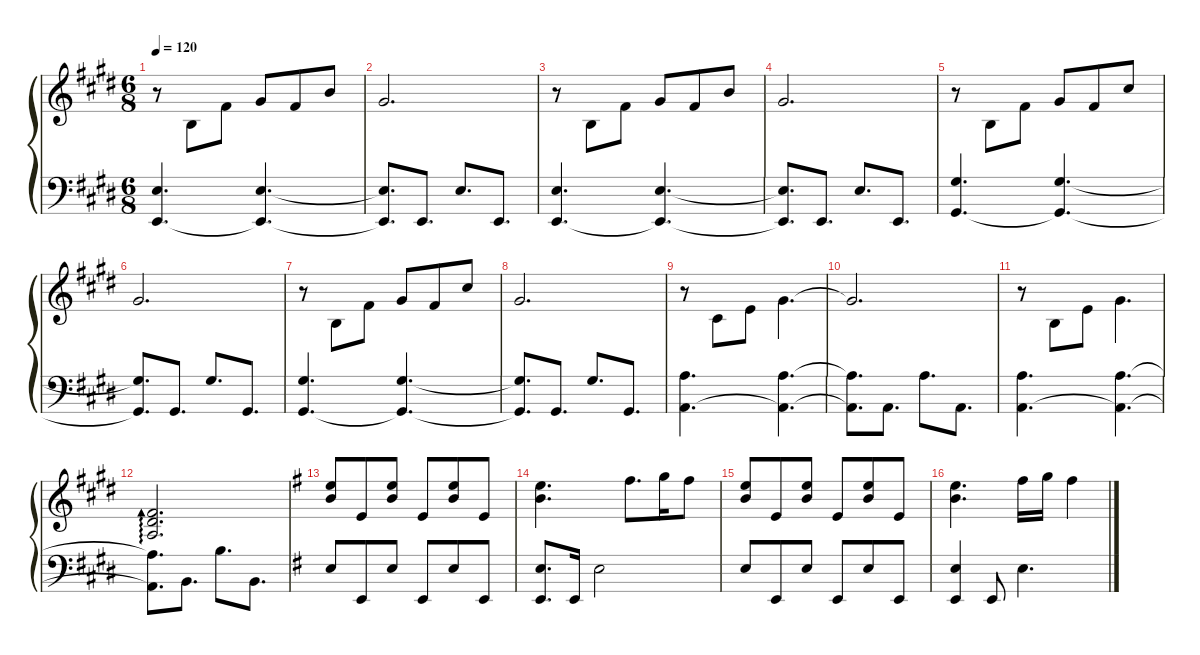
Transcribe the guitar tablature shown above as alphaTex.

\defaultSystemsLayout 4
\hideDynamics
\bracketExtendMode groupsimilarinstruments
\singleTrackTrackNamePolicy hidden
\multiTrackTrackNamePolicy hidden
\otherSystemsTrackNameOrientation horizontal
\extendBarLines
\track ("Acoustic Piano (Staff 1)" "pno.") {instrument acousticgrandpiano}
\staff {score}
\tuning (E4 B3 G3 D3 A2 E2)
\ts (6 8)
\tempo 120
\clef g2
\ks e
r.8{dy mf beam Down beam merge} 0.2{acc forcenatural}.8{dy p beam Up beam merge} 2.1{acc #}.8{dy mp beam Up beam split} 4.1{acc #}.8{dy f beam Up beam merge} 7.2{acc #}.8{dy mf beam Up beam merge} 7.1{acc forcenatural}.8{beam Up beam merge} |
4.1{acc #}.2{d dy f beam Up beam merge} |
r.8{beam Down beam merge} 0.2{acc forcenatural}.8{dy p beam Up beam merge} 2.1{acc #}.8{dy mf beam Up beam split} 4.1{acc #}.8{dy f beam Up beam merge} 7.2{acc #}.8{dy mf beam Up beam merge} 7.1{acc forcenatural}.8{dy f beam Up beam merge} |
4.1{acc #}.2{d beam Up beam merge} |
r.8{beam Down beam merge} 0.2{acc forcenatural}.8{dy p beam Up beam merge} 2.1{acc #}.8{dy mp beam Up beam split} 4.1{acc #}.8{dy mf beam Up beam merge} 7.2{acc #}.8{beam Up beam merge} 9.1{acc #}.8{dy mp beam Down beam merge} |
4.1{acc #}.2{d dy mf beam Up beam merge} |
r.8{beam Down beam merge} 0.2{acc forcenatural}.8{dy p beam Up beam merge} 2.1{acc #}.8{dy mf beam Up beam split} 4.1{acc #}.8{beam Up beam merge} 7.2{acc #}.8{beam Up beam merge} 9.1{acc #}.8{beam Down beam merge} |
9.2{acc #}.2{d beam Up beam merge} |
r.8{beam Down beam merge} 2.2{acc #}.8{dy p beam Up beam merge} 5.2{acc forcenatural}.8{beam Up beam merge} 4.1{acc #}.4{d dy mp beam Up beam merge} |
4.1{t acc #}.2{d dy mf beam Up beam merge} |
r.8{beam Down beam merge} 0.2{acc forcenatural}.8{dy p beam Up beam merge} 0.1{acc forcenatural}.8{beam Up beam merge} 4.1{acc #}.4{d dy mf beam Up beam merge} |
(2.1{acc #} 4.2{acc #} 2.3{acc forcenatural}).2{d ad 120 dy mp beam Up beam merge} |
\ks eminor
(12.1{acc forcenatural} 12.2{acc forcenatural}).8{dy fff beam merge} 9.3{acc forcenatural}.8{dy p beam merge} (12.1{acc forcenatural} 12.2{acc forcenatural}).8{dy f beam split} 9.3{acc forcenatural}.8{beam merge} (12.1{acc forcenatural} 12.2{acc forcenatural}).8{dy ff beam merge} 9.3{acc forcenatural}.8{dy p beam merge} |
(12.1{acc forcenatural} 12.2{acc forcenatural}).4{d dy fff beam merge} 14.1{acc #}.8{d dy f beam merge} 15.1{acc forcenatural}.16{beam merge} 14.1{acc #}.8{beam merge} |
(12.1{acc forcenatural} 12.2{acc forcenatural}).8{dy fff beam merge} 9.3{acc forcenatural}.8{dy p beam merge} (12.1{acc forcenatural} 12.2{acc forcenatural}).8{dy f beam split} 9.3{acc forcenatural}.8{beam merge} (12.1{acc forcenatural} 12.2{acc forcenatural}).8{dy ff beam merge} 9.3{acc forcenatural}.8{dy p beam merge} |
(12.1{acc forcenatural} 12.2{acc forcenatural}).4{d dy fff beam merge} 14.1{acc #}.16{dy f beam merge} 15.1{acc forcenatural}.16{beam merge} 14.1{acc #}.4{beam merge}
\staff {score}
\tuning (G2 D2 A1 E1 B0)
\clef f4
\ottava regular
\simile none
\ks e
(7.3{acc forcenatural} 5.5{acc forcenatural}).4{d ot 8vb dy mp} (7.3{acc forcenatural} 5.5{t acc forcenatural}).4{d ot 8vb} |
(7.3{t acc forcenatural} 5.5{t acc forcenatural}).8{d ot 8vb dy p} 7.3{acc forcenatural}.8{d} 9.1{acc forcenatural}.8{d dy mp} 7.3{acc forcenatural}.8{d} |
(7.3{acc forcenatural} 5.5{acc forcenatural}).4{d ot 8vb} (7.3{acc forcenatural} 5.5{t acc forcenatural}).4{d ot 8vb} |
(7.3{t acc forcenatural} 5.5{t acc forcenatural}).8{d ot 8vb dy p} 7.3{acc forcenatural}.8{d} 9.1{acc forcenatural}.8{d dy mp} 7.3{acc forcenatural}.8{d} |
(11.3{acc #} 9.5{acc #}).4{d ot 8vb dy p} (11.3{acc #} 9.5{t acc #}).4{d ot 8vb} |
(11.3{t acc #} 9.5{t acc #}).8{d ot 8vb} 11.3{acc #}.8{d} 13.1{acc #}.8{d dy mp} 11.3{acc #}.8{d} |
(11.3{acc #} 9.5{acc #}).4{d ot 8vb dy p} (11.3{acc #} 9.5{t acc #}).4{d ot 8vb} |
(11.3{t acc #} 9.5{t acc #}).8{d ot 8vb} 11.3{acc #}.8{d} 13.1{acc #}.8{d dy mp} 11.3{acc #}.8{d} |
(12.3{acc forcenatural} 10.5{acc forcenatural}).4{d ot 8vb dy p} (12.3{acc forcenatural} 10.5{t acc forcenatural}).4{d ot 8vb} |
(12.3{t acc forcenatural} 10.5{t acc forcenatural}).8{d ot 8vb} 12.3{acc forcenatural}.8{d} 14.1{acc forcenatural}.8{d dy mp} 12.3{acc forcenatural}.8{d} |
(14.1{acc forcenatural} 12.3{acc forcenatural}).4{d dy p} (14.1{acc forcenatural} 12.3{t acc forcenatural}).4{d} |
(14.1{t acc forcenatural} 12.3{t acc forcenatural}).8{d} 14.3{acc forcenatural}.8{d} 16.1{acc forcenatural}.8{d dy mp} 14.3{acc forcenatural}.8{d} |
\ks eminor
2.2{acc forcenatural}.8{ot 8vb dy ff} 0.4{acc forcenatural}.8{ot 8vb dy f} 2.2{acc forcenatural}.8{ot 8vb} 0.4{acc forcenatural}.8{ot 8vb} 2.2{acc forcenatural}.8{ot 8vb} 0.4{acc forcenatural}.8{ot 8vb dy mf} |
(2.2{acc forcenatural} 0.4{acc forcenatural}).8{d ot 8vb} 0.4{acc forcenatural}.16{ot 8vb dy f} 2.2{acc forcenatural}.2{ot 8vb} |
2.2{acc forcenatural}.8{ot 8vb dy ff} 0.4{acc forcenatural}.8{ot 8vb dy f} 2.2{acc forcenatural}.8{ot 8vb} 0.4{acc forcenatural}.8{ot 8vb} 2.2{acc forcenatural}.8{ot 8vb} 0.4{acc forcenatural}.8{ot 8vb dy mf} |
(2.2{acc forcenatural} 0.4{acc forcenatural}).4{ot 8vb} 0.4{acc forcenatural}.8{ot 8vb dy f} 2.2{acc forcenatural}.4{d ot 8vb}
